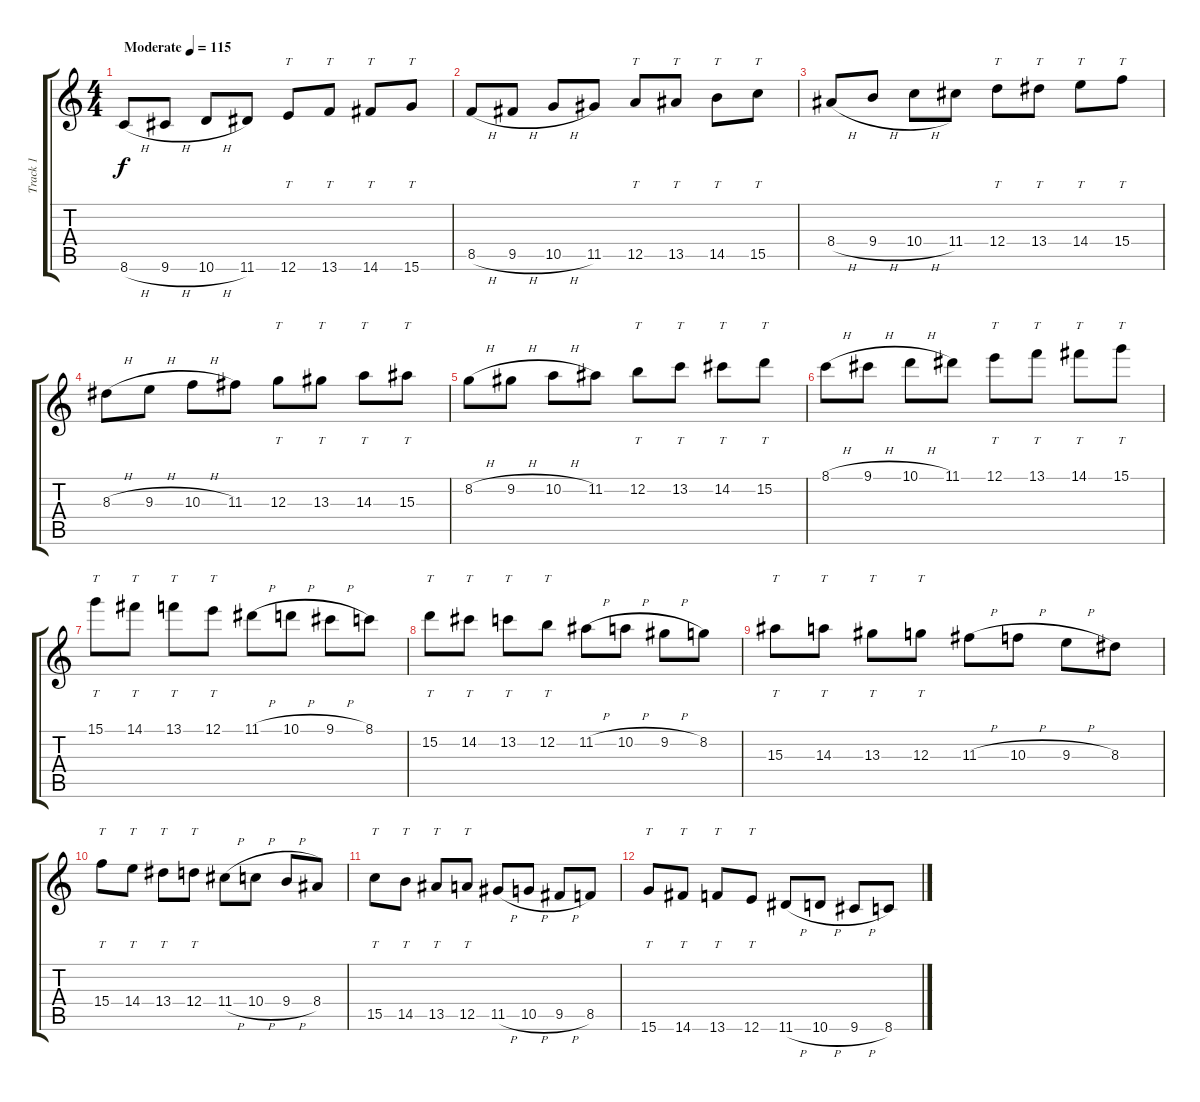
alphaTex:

\track ("Track 1" "Track 1") {instrument acousticguitarsteel}
\staff {score tabs}
\tuning (E4 B3 G3 D3 A2 E2) {hide}
\ts (4 4)
\tempo (115 "Moderate")
\clef g2
\ks c
8.6{h}.8{dy f instrument acousticguitarsteel} 9.6{h}.8 10.6{h}.8 11.6.8 12.6.8{tt} 13.6.8{tt} 14.6.8{tt} 15.6.8{tt} |
8.5{h}.8 9.5{h}.8 10.5{h}.8 11.5.8 12.5.8{tt} 13.5.8{tt} 14.5.8{tt} 15.5.8{tt} |
8.4{h}.8 9.4{h}.8 10.4{h}.8 11.4.8 12.4.8{tt} 13.4.8{tt} 14.4.8{tt} 15.4.8{tt} |
8.3{h}.8 9.3{h}.8 10.3{h}.8 11.3.8 12.3.8{tt} 13.3.8{tt} 14.3.8{tt} 15.3.8{tt} |
8.2{h}.8 9.2{h}.8 10.2{h}.8 11.2.8 12.2.8{tt} 13.2.8{tt} 14.2.8{tt} 15.2.8{tt} |
8.1{h}.8 9.1{h}.8 10.1{h}.8 11.1.8 12.1.8{tt} 13.1.8{tt} 14.1.8{tt} 15.1.8{tt} |
15.1.8{tt} 14.1.8{tt} 13.1.8{tt} 12.1.8{tt} 11.1{h}.8 10.1{h}.8 9.1{h}.8 8.1.8 |
15.2.8{tt} 14.2.8{tt} 13.2.8{tt} 12.2.8{tt} 11.2{h}.8 10.2{h}.8 9.2{h}.8 8.2.8 |
15.3.8{tt} 14.3.8{tt} 13.3.8{tt} 12.3.8{tt} 11.3{h}.8 10.3{h}.8 9.3{h}.8 8.3.8 |
15.4.8{tt} 14.4.8{tt} 13.4.8{tt} 12.4.8{tt} 11.4{h}.8 10.4{h}.8 9.4{h}.8 8.4.8 |
15.5.8{tt} 14.5.8{tt} 13.5.8{tt} 12.5.8{tt} 11.5{h}.8 10.5{h}.8 9.5{h}.8 8.5.8 |
15.6.8{tt} 14.6.8{tt} 13.6.8{tt} 12.6.8{tt} 11.6{h}.8 10.6{h}.8 9.6{h}.8 8.6.8
